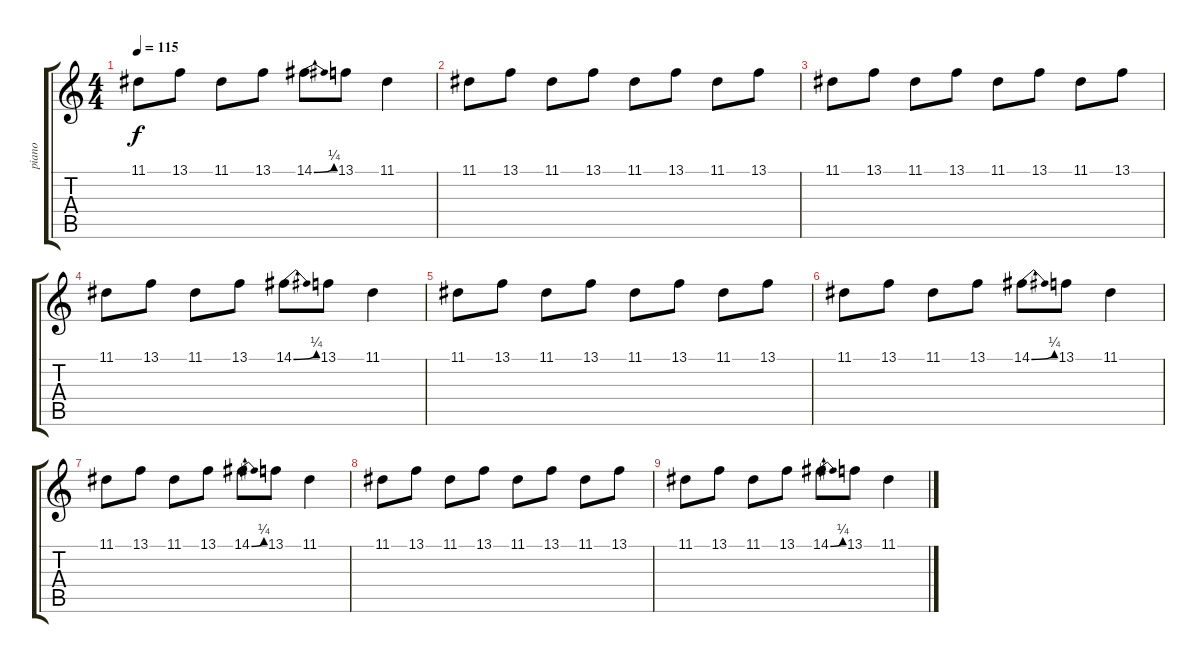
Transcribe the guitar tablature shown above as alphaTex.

\track ("piano" "piano") {instrument electricpiano1}
\staff {score tabs}
\tuning (E4 B3 G3 D3 A2 E2) {hide}
\ts (4 4)
\tempo 115
\clef g2
\ks c
11.1.8{dy f} 13.1.8 11.1.8 13.1.8 14.1{be (bend 0 0 60 1)}.8 13.1.8 11.1.4 |
11.1.8{instrument distortionguitar} 13.1.8 11.1.8 13.1.8 11.1.8 13.1.8 11.1.8 13.1.8 |
11.1.8{instrument distortionguitar} 13.1.8 11.1.8 13.1.8 11.1.8 13.1.8 11.1.8 13.1.8 |
11.1.8 13.1.8 11.1.8 13.1.8 14.1{be (bend 0 0 60 1)}.8 13.1.8 11.1.4 |
11.1.8{instrument distortionguitar} 13.1.8 11.1.8 13.1.8 11.1.8 13.1.8 11.1.8 13.1.8 |
11.1.8 13.1.8 11.1.8 13.1.8 14.1{be (bend 0 0 60 1)}.8 13.1.8 11.1.4 |
11.1.8 13.1.8 11.1.8 13.1.8 14.1{be (bend 0 0 60 1)}.8 13.1.8 11.1.4 |
11.1.8{instrument distortionguitar} 13.1.8 11.1.8 13.1.8 11.1.8 13.1.8 11.1.8 13.1.8 |
11.1.8 13.1.8 11.1.8 13.1.8 14.1{be (bend 0 0 60 1)}.8 13.1.8 11.1.4
